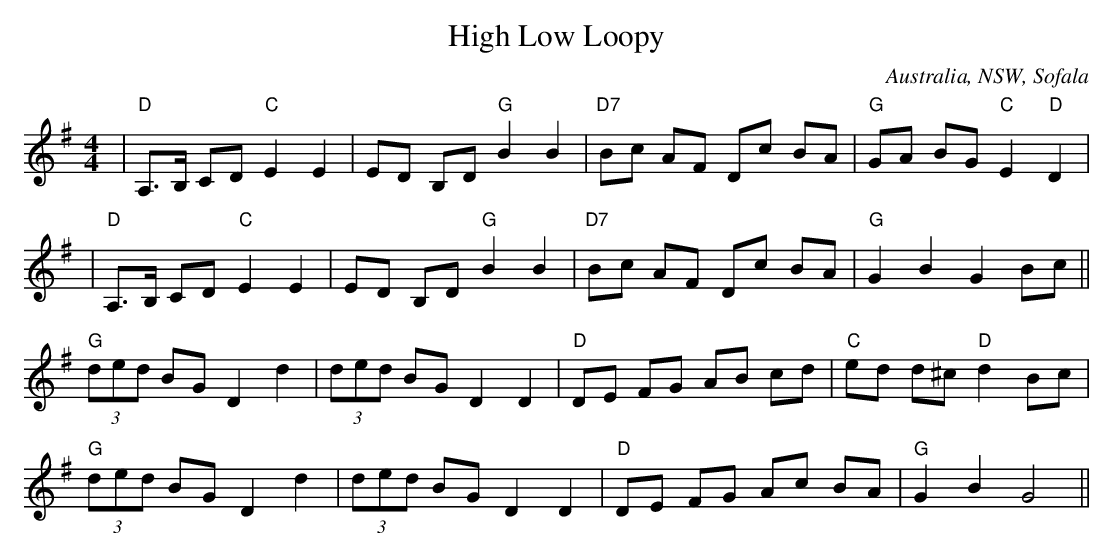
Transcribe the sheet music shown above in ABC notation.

X:1
T:High Low Loopy
O:Australia, NSW, Sofala
M:4/4
L:1/8
K:G
|"D"A,>B, CD"C"E2E2|ED B,D"G"B2B2|"D7"Bc AF Dc BA|"G"GA BG "C"E2"D"D2|
|"D"A,>B, CD"C"E2E2|ED B,D"G"B2B2|"D7"Bc AF Dc BA|"G"G2B2 G2Bc||
"G"(3ded BGD2d2|(3ded BGD2D2|"D"DE FG AB cd|"C"ed d^c"D"d2Bc|
"G"(3ded BGD2d2|(3ded BGD2D2|"D"DE FG Ac BA|"G"G2B2G4||
